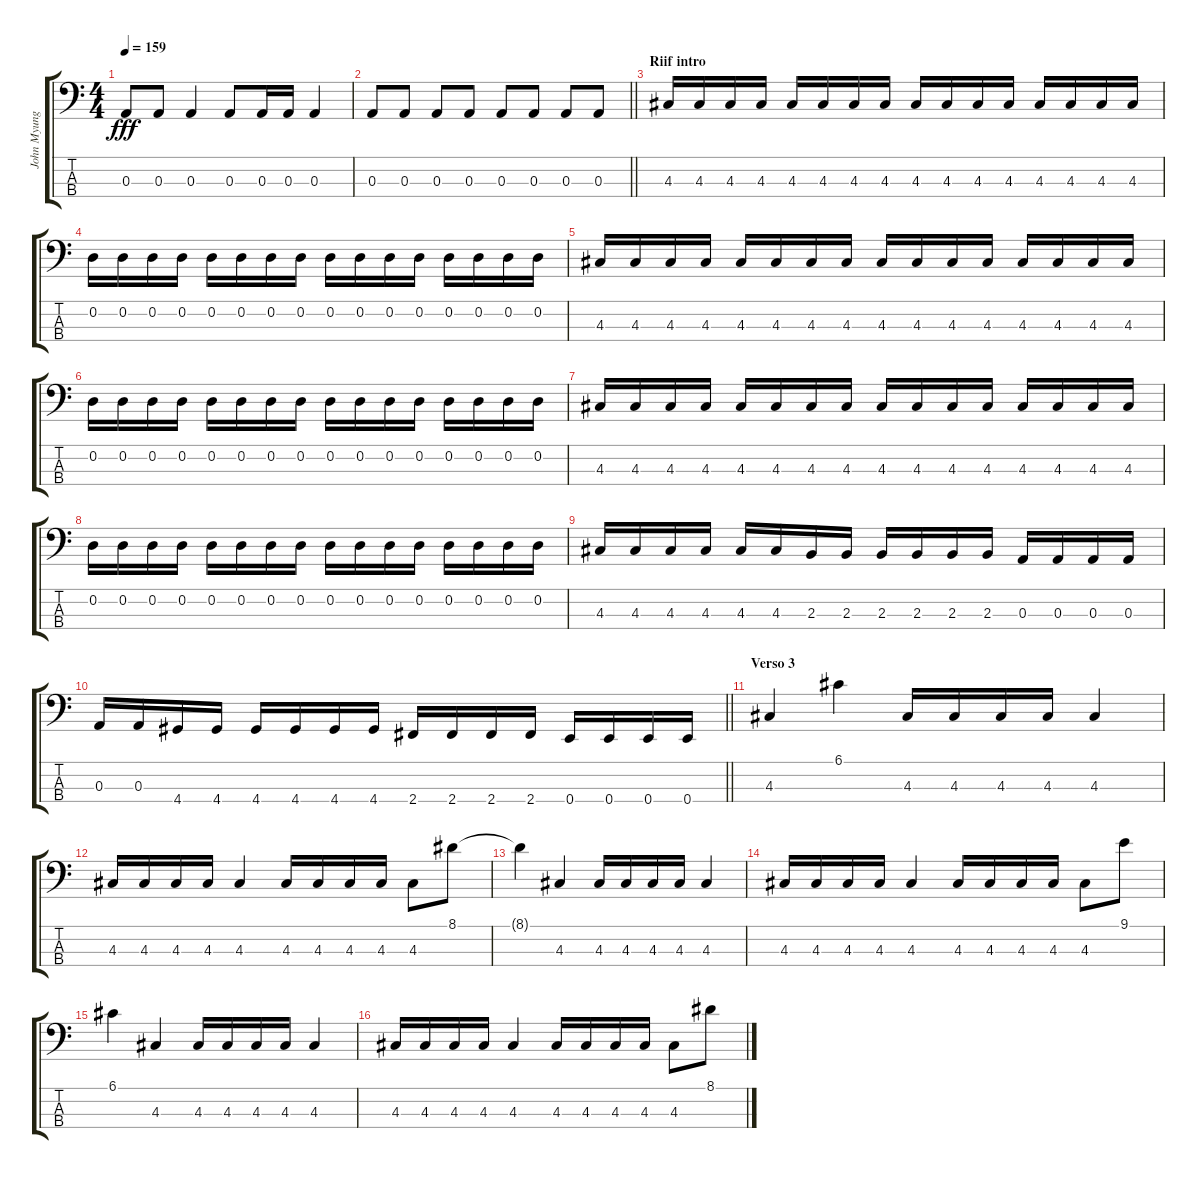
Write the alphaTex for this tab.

\track ("John Myung" "John Myung") {instrument electricbassfinger}
\staff {score tabs}
\tuning (G2 D2 A1 E1) {hide}
\ts (4 4)
\tempo 159
\clef f4
\ks c
0.3{t}.8{dy fff} 0.3.8 0.3.4 0.3.8 0.3.16 0.3.16 0.3.4 |
\barLineRight lightlight
0.3.8 0.3.8 0.3.8 0.3.8 0.3.8 0.3.8 0.3.8 0.3.8 |
\section ("" "Riif intro")
4.3.16 4.3.16 4.3.16 4.3.16 4.3.16 4.3.16 4.3.16 4.3.16 4.3.16 4.3.16 4.3.16 4.3.16 4.3.16 4.3.16 4.3.16 4.3.16 |
0.2.16 0.2.16 0.2.16 0.2.16 0.2.16 0.2.16 0.2.16 0.2.16 0.2.16 0.2.16 0.2.16 0.2.16 0.2.16 0.2.16 0.2.16 0.2.16 |
4.3.16 4.3.16 4.3.16 4.3.16 4.3.16 4.3.16 4.3.16 4.3.16 4.3.16 4.3.16 4.3.16 4.3.16 4.3.16 4.3.16 4.3.16 4.3.16 |
0.2.16 0.2.16 0.2.16 0.2.16 0.2.16 0.2.16 0.2.16 0.2.16 0.2.16 0.2.16 0.2.16 0.2.16 0.2.16 0.2.16 0.2.16 0.2.16 |
4.3.16 4.3.16 4.3.16 4.3.16 4.3.16 4.3.16 4.3.16 4.3.16 4.3.16 4.3.16 4.3.16 4.3.16 4.3.16 4.3.16 4.3.16 4.3.16 |
0.2.16 0.2.16 0.2.16 0.2.16 0.2.16 0.2.16 0.2.16 0.2.16 0.2.16 0.2.16 0.2.16 0.2.16 0.2.16 0.2.16 0.2.16 0.2.16 |
4.3.16 4.3.16 4.3.16 4.3.16 4.3.16 4.3.16 2.3.16 2.3.16 2.3.16 2.3.16 2.3.16 2.3.16 0.3.16 0.3.16 0.3.16 0.3.16 |
\barLineRight lightlight
0.3.16 0.3.16 4.4.16 4.4.16 4.4.16 4.4.16 4.4.16 4.4.16 2.4.16 2.4.16 2.4.16 2.4.16 0.4.16 0.4.16 0.4.16 0.4.16 |
\section ("" "Verso 3")
4.3.4 6.1.4 4.3.16 4.3.16 4.3.16 4.3.16 4.3.4 |
4.3.16 4.3.16 4.3.16 4.3.16 4.3.4 4.3.16 4.3.16 4.3.16 4.3.16 4.3.8 8.1.8 |
8.1{t}.4 4.3.4 4.3.16 4.3.16 4.3.16 4.3.16 4.3.4 |
4.3.16 4.3.16 4.3.16 4.3.16 4.3.4 4.3.16 4.3.16 4.3.16 4.3.16 4.3.8 9.1.8 |
6.1.4 4.3.4 4.3.16 4.3.16 4.3.16 4.3.16 4.3.4 |
4.3.16 4.3.16 4.3.16 4.3.16 4.3.4 4.3.16 4.3.16 4.3.16 4.3.16 4.3.8 8.1.8
